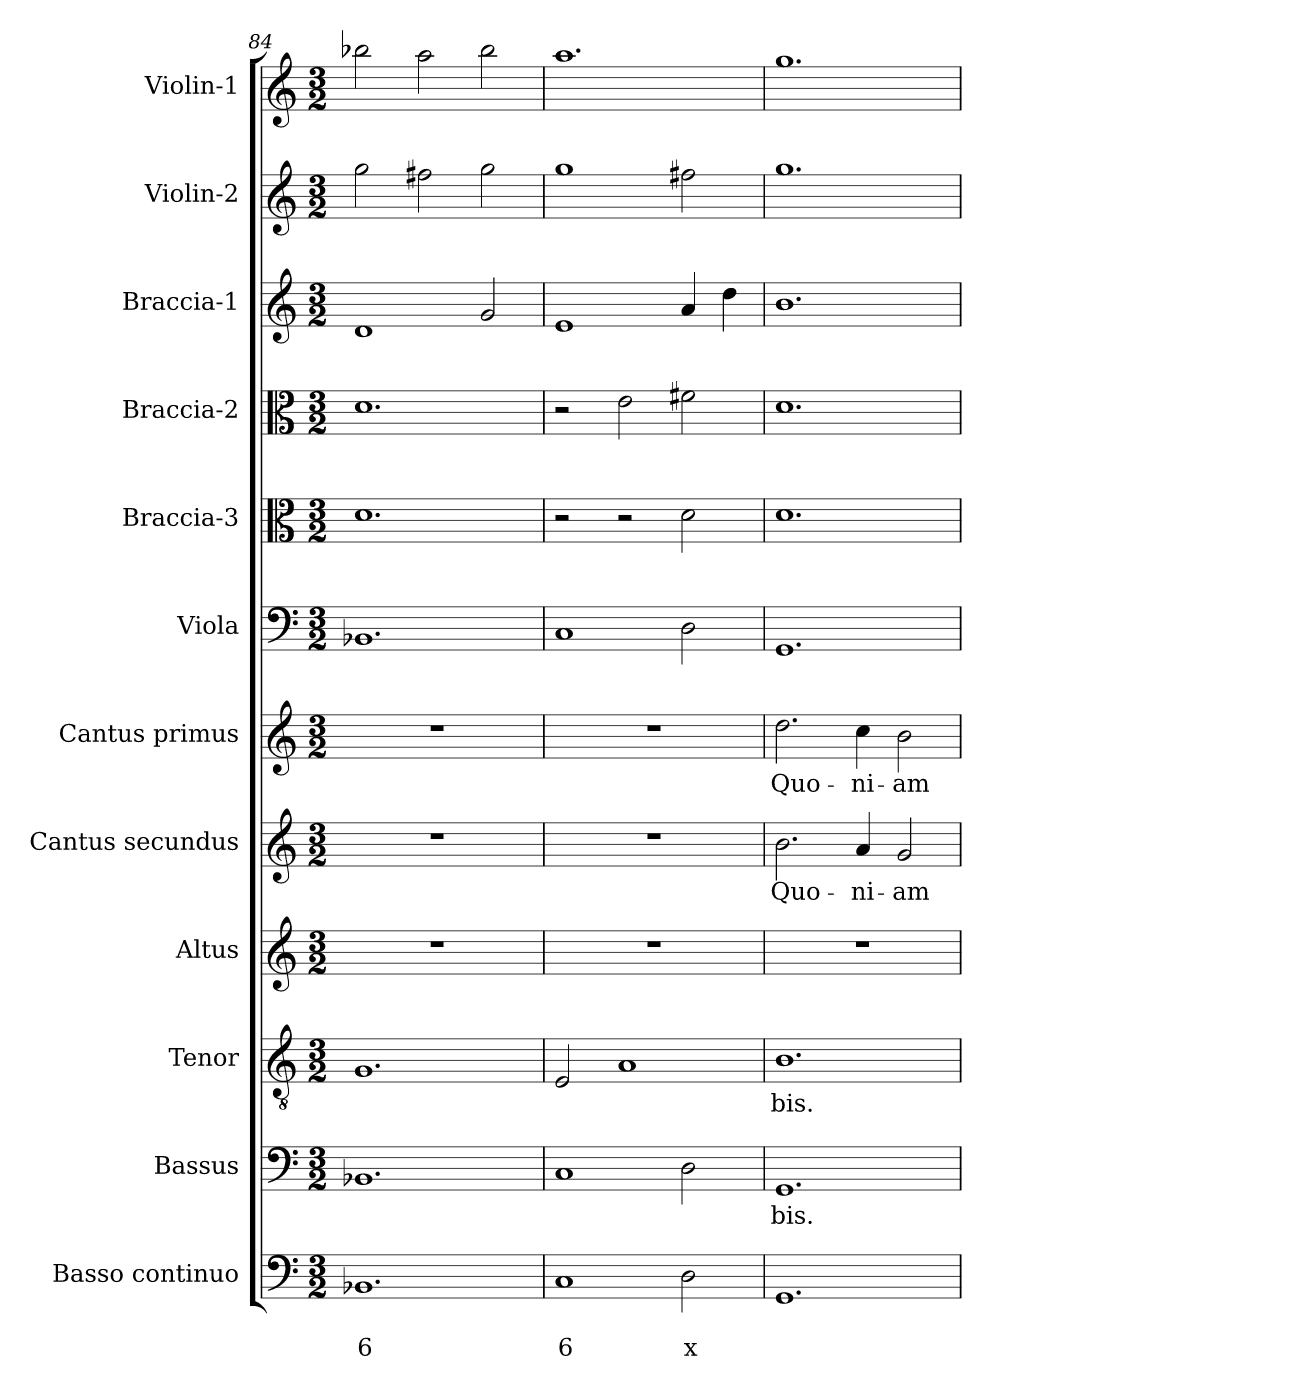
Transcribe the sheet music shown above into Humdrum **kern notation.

**kern	**text	**text	**kern	**text	**kern	**text	**kern	**kern	**text	**kern	**text	**kern	**kern	**kern	**kern	**kern	**kern
*part12	*part12	*part12	*part11	*part11	*part10	*part10	*part9	*part8	*part8	*part7	*part7	*part6	*part5	*part4	*part3	*part2	*part1
*staff12	*staff12	*staff12	*staff11	*staff11	*staff10	*staff10	*staff9	*staff8	*staff8	*staff7	*staff7	*staff6	*staff5	*staff4	*staff3	*staff2	*staff1
*I"Basso continuo	*	*	*I"Bassus	*	*I"Tenor	*	*I"Altus	*I"Cantus secundus	*	*I"Cantus primus	*	*I"Viola	*I"Braccia-3	*I"Braccia-2	*I"Braccia-1	*I"Violin-2	*I"Violin-1
*I'BC	*	*	*I'B	*	*I'T	*	*I'A	*I'C2	*	*I'C1	*	*I'Va	*I'Br3	*I'Br2	*I'Br1	*I'Vi2	*I'Vi1
*clefF4	*	*	*clefF4	*	*clefGv2	*	*clefG2	*clefG2	*	*clefG2	*	*clefF4	*clefC3	*clefC3	*clefG2	*clefG2	*clefG2
*k[]	*	*	*k[]	*	*k[]	*	*k[]	*k[]	*	*k[]	*	*k[]	*k[]	*k[]	*k[]	*k[]	*k[]
*C:	*	*	*C:	*	*C:	*	*C:	*C:	*	*C:	*	*C:	*C:	*C:	*C:	*C:	*C:
*M3/2	*	*	*M3/2	*	*M3/2	*	*M3/2	*M3/2	*	*M3/2	*	*M3/2	*M3/2	*M3/2	*M3/2	*M3/2	*M3/2
=84	=84	=84	=84	=84	=84	=84	=84	=84	=84	=84	=84	=84	=84	=84	=84	=84	=84
!	!	!LO:LY:b	!	!	!	!	!	!	!	!	!	!	!	!	!	!	!
1.BB-X	.	6	1.BB-X	.	1.G	.	1.r	1.r	.	1.r	.	1.BB-X	1.d	1.d	1d	2gg\	2bb-X\
.	.	.	.	.	.	.	.	.	.	.	.	.	.	.	.	2ff#X\	2aa\
.	.	.	.	.	.	.	.	.	.	.	.	.	.	.	2g/	2gg\	2bb-\
=85	=85	=85	=85	=85	=85	=85	=85	=85	=85	=85	=85	=85	=85	=85	=85	=85	=85
!	!	!LO:LY:b	!	!	!	!	!	!	!	!	!	!	!	!	!	!	!
1C	.	6	1C	.	2E/	.	1.r	1.r	.	1.r	.	1C	2r	2r	1e	1gg	1.aa
.	.	.	.	.	1A	.	.	.	.	.	.	.	2r	2e\	.	.	.
!	!	!LO:LY:b	!	!	!	!	!	!	!	!	!	!	!	!	!	!	!
2D\	.	x	2D\	.	.	.	.	.	.	.	.	2D\	2d\	2f#X\	4a/	2ff#X\	.
.	.	.	.	.	.	.	.	.	.	.	.	.	.	.	4dd\	.	.
=86	=86	=86	=86	=86	=86	=86	=86	=86	=86	=86	=86	=86	=86	=86	=86	=86	=86
!	!	!	!	!LO:LY:b	!	!	!	!	!	!	!	!	!	!	!	!	!
!	!	!	!	!	!	!LO:LY:b	!	!	!	!	!	!	!	!	!	!	!
!	!	!	!	!	!	!	!	!	!LO:LY:b	!	!	!	!	!	!	!	!
!	!	!	!	!	!	!	!	!	!	!	!LO:LY:b	!	!	!	!	!	!
1.GG	.	.	1.GG	-bis.	1.B	-bis.	1.r	2.b\	Quo-	2.dd\	Quo-	1.GG	1.d	1.d	1.b	1.gg	1.gg
!	!	!	!	!	!	!	!	!	!LO:LY:b	!	!	!	!	!	!	!	!
!	!	!	!	!	!	!	!	!	!	!	!LO:LY:b	!	!	!	!	!	!
.	.	.	.	.	.	.	.	4a/	-ni-	4cc\	-ni-	.	.	.	.	.	.
!	!	!	!	!	!	!	!	!	!LO:LY:b	!	!	!	!	!	!	!	!
!	!	!	!	!	!	!	!	!	!	!	!LO:LY:b	!	!	!	!	!	!
.	.	.	.	.	.	.	.	2g/	-am	2b\	-am	.	.	.	.	.	.
=	=	=	=	=	=	=	=	=	=	=	=	=	=	=	=	=	=
*-	*-	*-	*-	*-	*-	*-	*-	*-	*-	*-	*-	*-	*-	*-	*-	*-	*-
